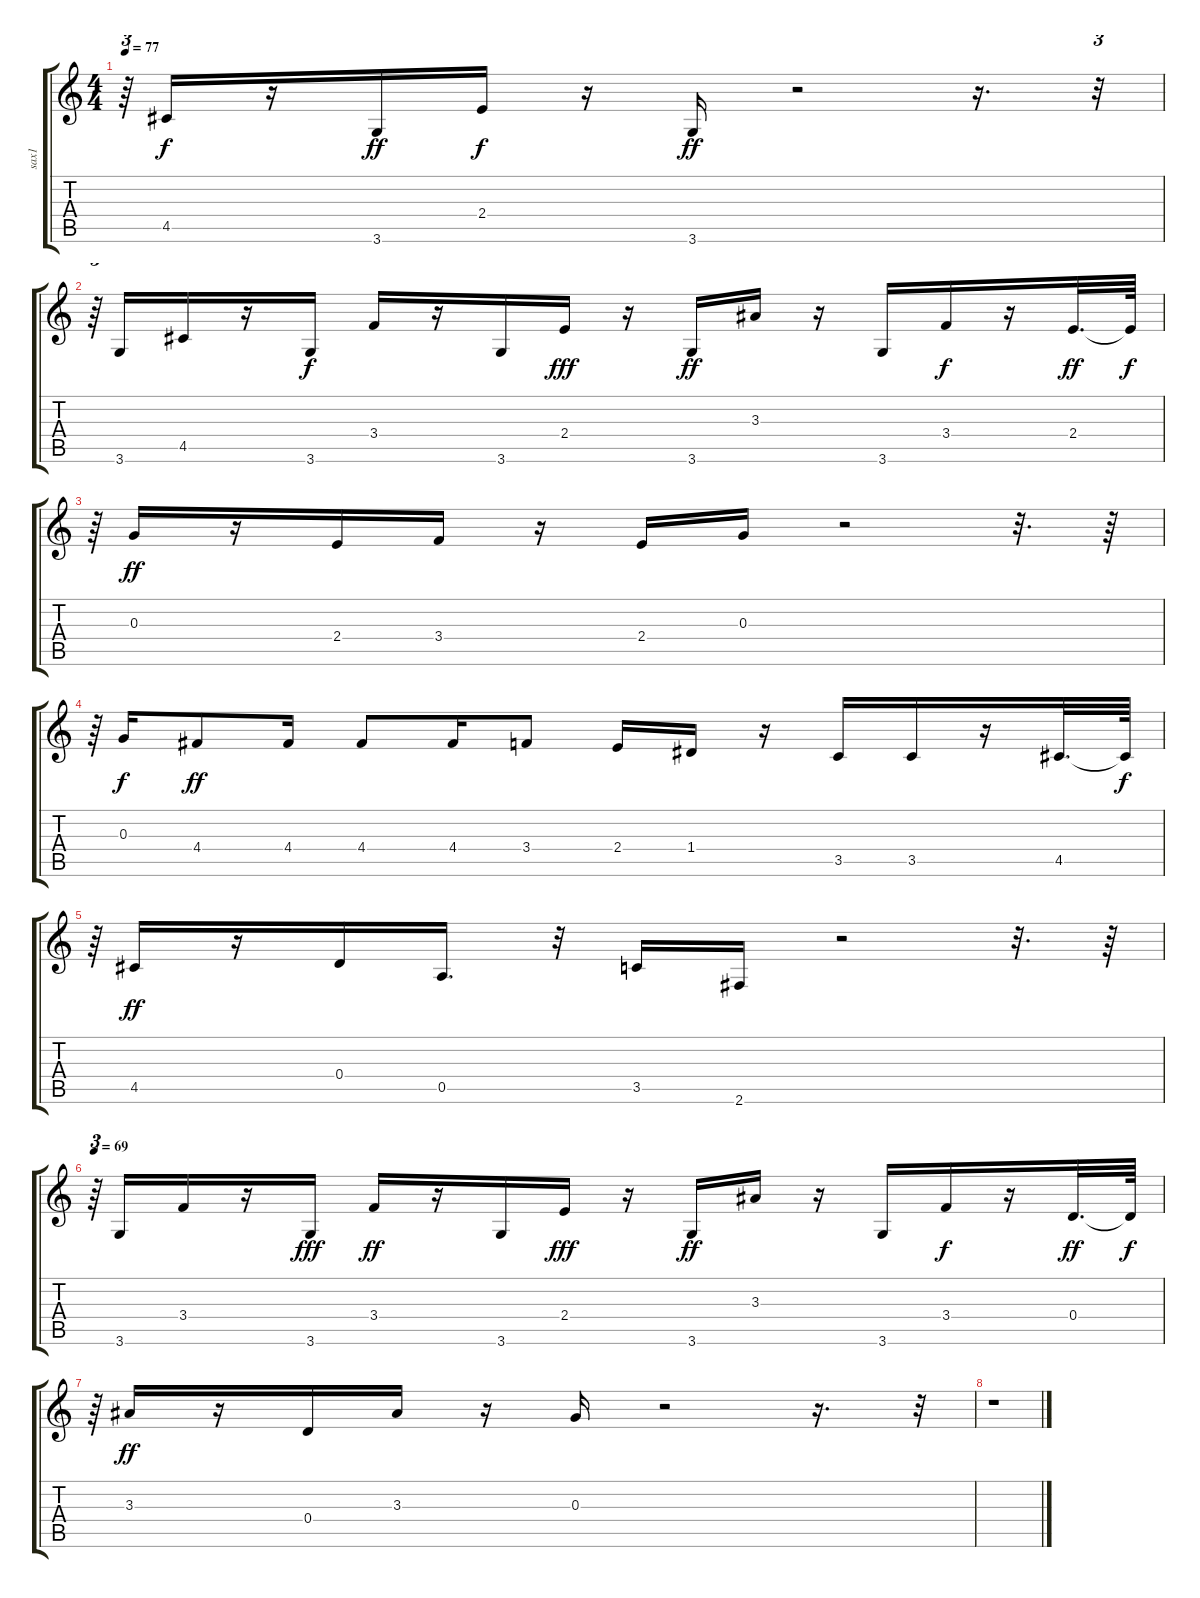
\track ("sax1" "sax1") {instrument distortionguitar}
\staff {score tabs}
\tuning (E4 B3 G3 D3 A2 E2) {hide}
\ts (4 4)
\tempo 77
\clef g2
\ks c
r.64{tu (3 2) dy f} 4.5.16 r.16 3.6.16{dy ff} 2.4.16{dy f} r.16 3.6.16{dy ff} r.2 r.16{d} r.32{tu (3 2)} |
r.64{tu (3 2)} 3.6.16 4.5.16 r.16 3.6.16{dy f} 3.4.16 r.16 3.6.16 2.4.16{dy fff} r.16 3.6.16{dy ff} 3.3.16 r.16 3.6.16 3.4.16{dy f} r.16 2.4.32{d dy ff} 2.4{t}.64{dy f} |
r.64{tu (3 2)} 0.3.16{dy ff} r.16 2.4.16 3.4.16 r.16 2.4.16 0.3.16 r.2 r.32{d} r.64 |
r.64{tu (3 2)} 0.3.16{dy f} 4.4.8{dy ff} 4.4.16 4.4.8 4.4.16 3.4.8 2.4.16 1.4.16 r.16 3.5.16 3.5.16 r.16 4.5.32{d} 4.5{t}.64{dy f} |
r.64{tu (3 2)} 4.5.16{dy ff} r.16 0.4.16 0.5.16{d} r.32 3.5.16 2.6.16 r.2 r.32{d} r.64 |
\tempo 69
r.64{tu (3 2)} 3.6.16 3.4.16 r.16 3.6.16{dy fff} 3.4.16{dy ff} r.16 3.6.16 2.4.16{dy fff} r.16 3.6.16{dy ff} 3.3.16 r.16 3.6.16 3.4.16{dy f} r.16 0.4.32{d dy ff} 0.4{t}.64{dy f} |
r.64{tu (3 2)} 3.3.16{dy ff} r.16 0.4.16 3.3.16 r.16 0.3.16 r.2 r.16{d} r.32{tu (3 2)} |
r.1
